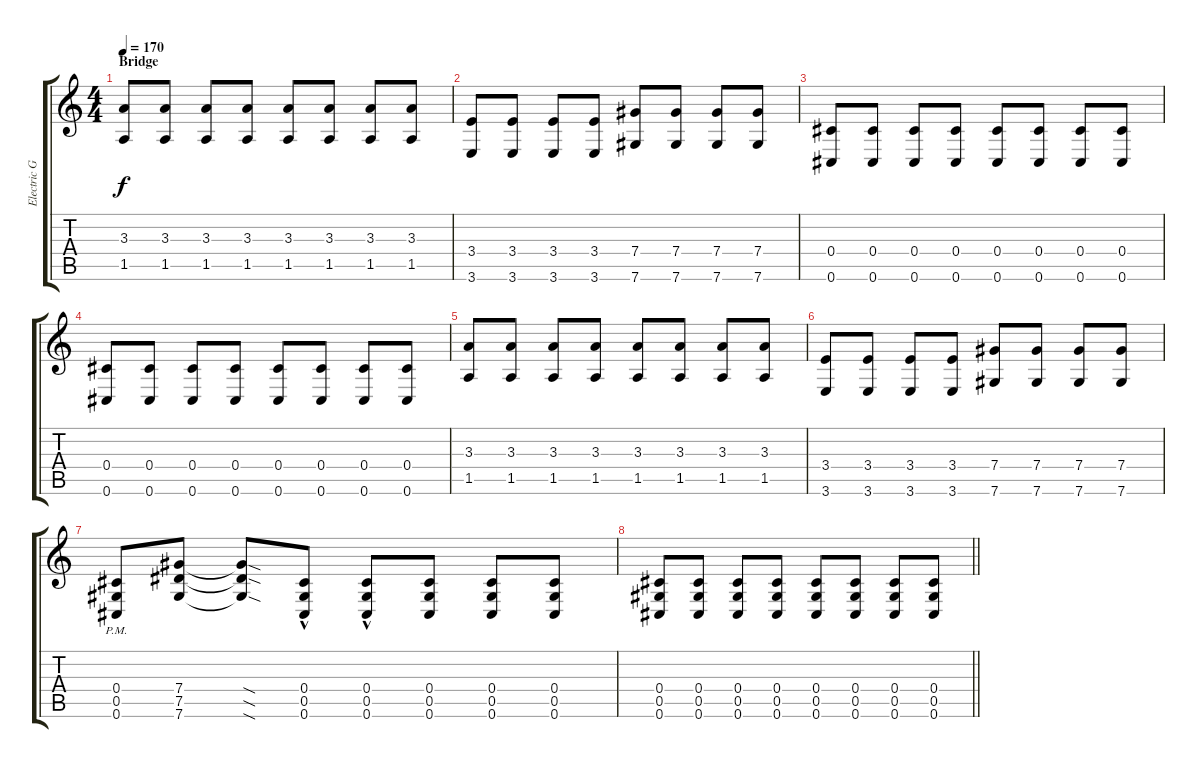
\track ("Electric Guitar (rythm)" "Electric G") {instrument distortionguitar}
\staff {score tabs}
\tuning (Eb4 Bb3 Gb3 Db3 Ab2 Db2) {hide}
\ts (4 4)
\section ("" "Bridge")
\tempo 170
\clef g2
\ks c
(3.3 1.5).8{dy f} (3.3 1.5).8 (3.3 1.5).8 (3.3 1.5).8 (3.3 1.5).8 (3.3 1.5).8 (3.3 1.5).8 (3.3 1.5).8 |
(3.4 3.6).8 (3.4 3.6).8 (3.4 3.6).8 (3.4 3.6).8 (7.4 7.6).8 (7.4 7.6).8 (7.4 7.6).8 (7.4 7.6).8 |
(0.4 0.6).8 (0.4 0.6).8 (0.4 0.6).8 (0.4 0.6).8 (0.4 0.6).8 (0.4 0.6).8 (0.4 0.6).8 (0.4 0.6).8 |
(0.4 0.6).8 (0.4 0.6).8 (0.4 0.6).8 (0.4 0.6).8 (0.4 0.6).8 (0.4 0.6).8 (0.4 0.6).8 (0.4 0.6).8 |
(3.3 1.5).8 (3.3 1.5).8 (3.3 1.5).8 (3.3 1.5).8 (3.3 1.5).8 (3.3 1.5).8 (3.3 1.5).8 (3.3 1.5).8 |
(3.4 3.6).8 (3.4 3.6).8 (3.4 3.6).8 (3.4 3.6).8 (7.4 7.6).8 (7.4 7.6).8 (7.4 7.6).8 (7.4 7.6).8 |
(0.4{pm} 0.5{pm} 0.6{pm}).8 (7.4 7.5 7.6).8 (7.4{sod t} 7.5{sod t} 7.6{sod t}).8 (0.4{hac} 0.5{hac} 0.6{hac}).8 (0.4{hac} 0.5{hac} 0.6{hac}).8 (0.4 0.5 0.6).8 (0.4 0.5 0.6).8 (0.4 0.5 0.6).8 |
\barLineRight lightlight
(0.4 0.5 0.6).8 (0.4 0.5 0.6).8 (0.4 0.5 0.6).8 (0.4 0.5 0.6).8 (0.4 0.5 0.6).8 (0.4 0.5 0.6).8 (0.4 0.5 0.6).8 (0.4 0.5 0.6).8
